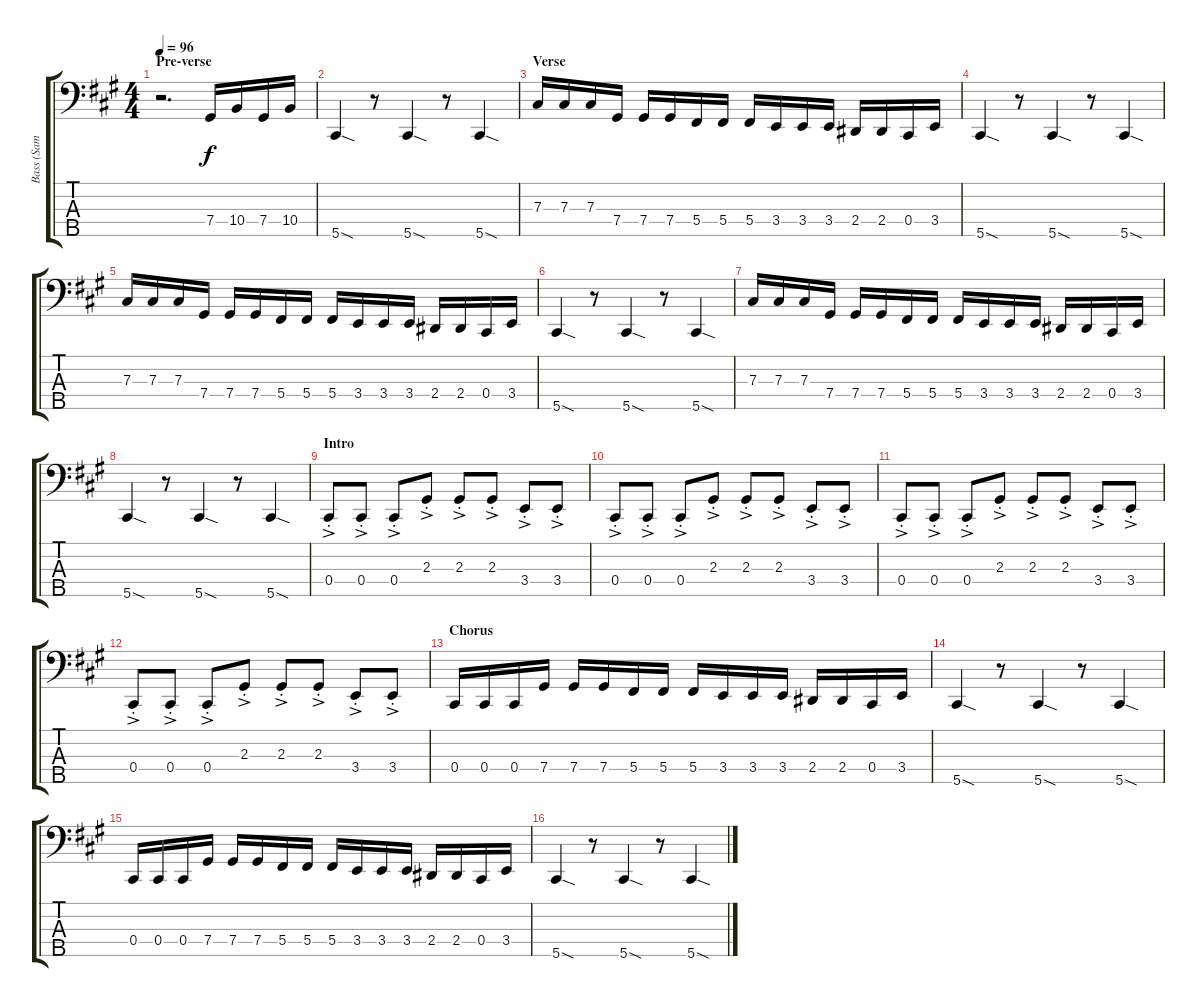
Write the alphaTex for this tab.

\track ("Bass (Sam Rivers)" "Bass (Sam ") {instrument electricbassfinger}
\staff {score tabs}
\tuning (E2 B1 Gb1 Db1 Ab0) {hide}
\ts (4 4)
\section ("" "Pre-verse")
\tempo 96
\clef f4
\ks a
r.2{d dy f} 7.4.16 10.4.16 7.4.16 10.4.16 |
5.5{sod}.4 r.8 5.5{sod}.4 r.8 5.5{sod}.4 |
\section ("" "Verse")
7.3.16 7.3.16 7.3.16 7.4.16 7.4.16 7.4.16 5.4.16 5.4.16 5.4.16 3.4.16 3.4.16 3.4.16 2.4.16 2.4.16 0.4.16 3.4.16 |
5.5{sod}.4 r.8 5.5{sod}.4 r.8 5.5{sod}.4 |
7.3.16 7.3.16 7.3.16 7.4.16 7.4.16 7.4.16 5.4.16 5.4.16 5.4.16 3.4.16 3.4.16 3.4.16 2.4.16 2.4.16 0.4.16 3.4.16 |
5.5{sod}.4 r.8 5.5{sod}.4 r.8 5.5{sod}.4 |
7.3.16 7.3.16 7.3.16 7.4.16 7.4.16 7.4.16 5.4.16 5.4.16 5.4.16 3.4.16 3.4.16 3.4.16 2.4.16 2.4.16 0.4.16 3.4.16 |
5.5{sod}.4 r.8 5.5{sod}.4 r.8 5.5{sod}.4 |
\section ("" "Intro")
0.4{ac st}.8 0.4{ac st}.8 0.4{ac st}.8 2.3{ac st}.8 2.3{ac st}.8 2.3{ac st}.8 3.4{ac st}.8 3.4{ac st}.8 |
0.4{ac st}.8 0.4{ac st}.8 0.4{ac st}.8 2.3{ac st}.8 2.3{ac st}.8 2.3{ac st}.8 3.4{ac st}.8 3.4{ac st}.8 |
0.4{ac st}.8 0.4{ac st}.8 0.4{ac st}.8 2.3{ac st}.8 2.3{ac st}.8 2.3{ac st}.8 3.4{ac st}.8 3.4{ac st}.8 |
0.4{ac st}.8 0.4{ac st}.8 0.4{ac st}.8 2.3{ac st}.8 2.3{ac st}.8 2.3{ac st}.8 3.4{ac st}.8 3.4{ac st}.8 |
\section ("" "Chorus")
0.4.16 0.4.16 0.4.16 7.4.16 7.4.16 7.4.16 5.4.16 5.4.16 5.4.16 3.4.16 3.4.16 3.4.16 2.4.16 2.4.16 0.4.16 3.4.16 |
5.5{sod}.4 r.8 5.5{sod}.4 r.8 5.5{sod}.4 |
0.4.16 0.4.16 0.4.16 7.4.16 7.4.16 7.4.16 5.4.16 5.4.16 5.4.16 3.4.16 3.4.16 3.4.16 2.4.16 2.4.16 0.4.16 3.4.16 |
5.5{sod}.4 r.8 5.5{sod}.4 r.8 5.5{sod}.4
